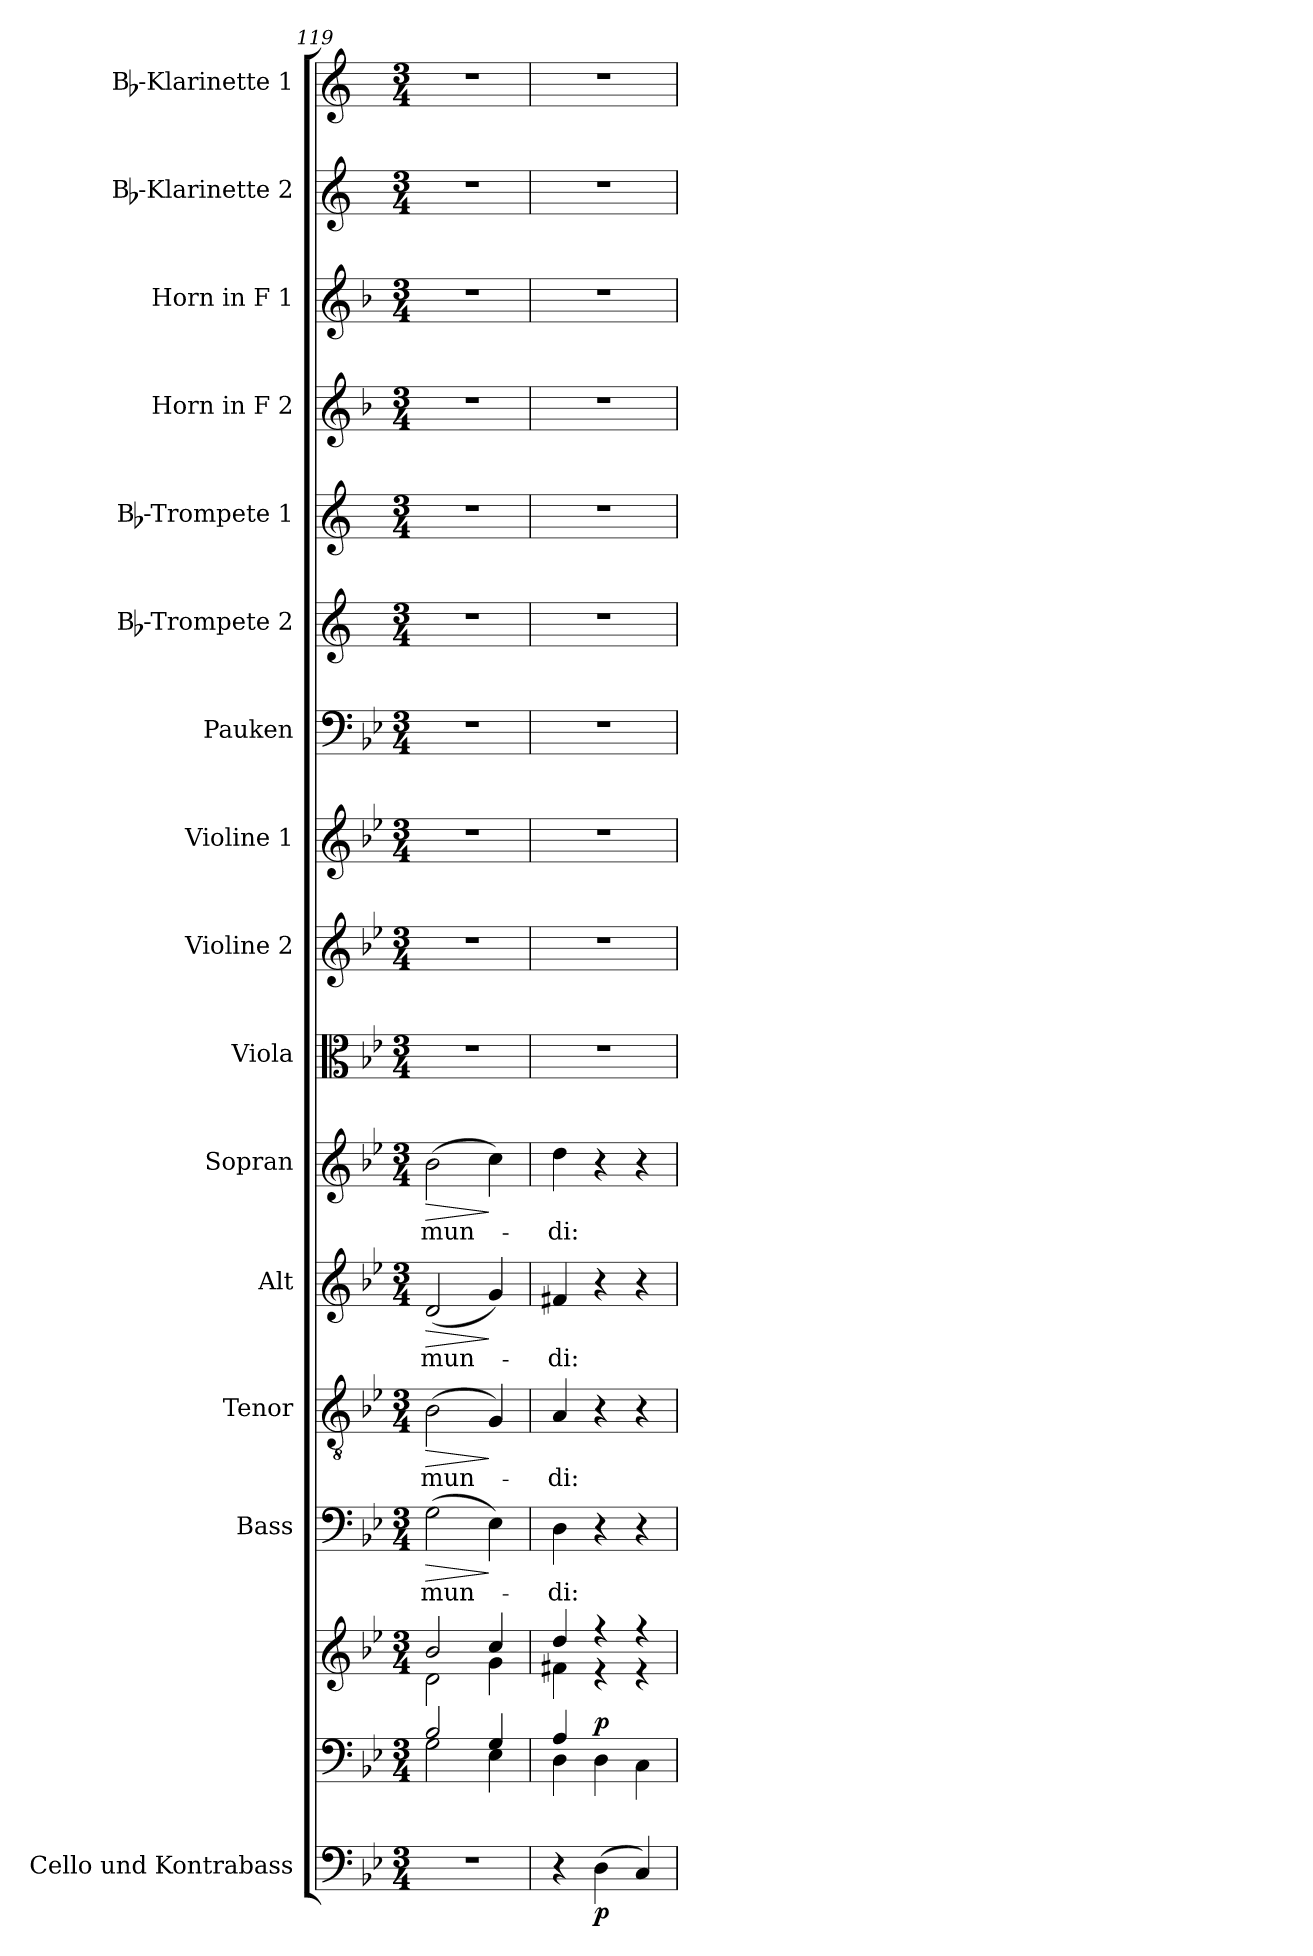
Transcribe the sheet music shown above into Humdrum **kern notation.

**kern	**dynam	**kern	**kern	**dynam	**kern	**text	**dynam	**kern	**text	**dynam	**kern	**text	**dynam	**kern	**text	**dynam	**kern	**kern	**kern	**kern	**kern	**kern	**kern	**kern	**kern	**kern
*part16	*part16	*part15	*part15	*part15	*part14	*part14	*part14	*part13	*part13	*part13	*part12	*part12	*part12	*part11	*part11	*part11	*part10	*part9	*part8	*part7	*part6	*part5	*part4	*part3	*part2	*part1
*staff17	*staff17	*staff16	*staff15	*staff15/16	*staff14	*staff14	*staff14	*staff13	*staff13	*staff13	*staff12	*staff12	*staff12	*staff11	*staff11	*staff11	*staff10	*staff9	*staff8	*staff7	*staff6	*staff5	*staff4	*staff3	*staff2	*staff1
*I"Cello und Kontrabass	*	*	*	*	*I"Bass	*	*	*I"Tenor	*	*	*I"Alt	*	*	*I"Sopran	*	*	*I"Viola	*I"Violine 2	*I"Violine 1	*I"Pauken	*I"Bb-Trompete 2	*I"Bb-Trompete 1	*I"Horn in F 2	*I"Horn in F 1	*I"Bb-Klarinette 2	*I"Bb-Klarinette 1
*I'Kb.	*	*	*	*	*I'B.	*	*	*I'T.	*	*	*I'A.	*	*	*I'S.	*	*	*I'Vla.	*I'Vl. 2	*I'Vl. 1	*I'Pk.	*I'Bb Trp. 2	*I'Bb Trp. 1	*	*	*I'Bb Kl. 2	*I'Bb Kl. 1
*clefF4	*	*clefF4	*clefG2	*	*clefF4	*	*	*clefGv2	*	*	*clefG2	*	*	*clefG2	*	*	*clefC3	*clefG2	*clefG2	*clefF4	*clefG2	*clefG2	*clefG2	*clefG2	*clefG2	*clefG2
*ITrd7c12	*	*	*	*	*	*	*	*	*	*	*	*	*	*	*	*	*	*	*	*	*ITrd1c2	*ITrd1c2	*ITrd4c7	*ITrd4c7	*ITrd1c2	*ITrd1c2
*k[b-e-]	*	*k[b-e-]	*k[b-e-]	*	*k[b-e-]	*	*	*k[b-e-]	*	*	*k[b-e-]	*	*	*k[b-e-]	*	*	*k[b-e-]	*k[b-e-]	*k[b-e-]	*k[b-e-]	*k[b-e-]	*k[b-e-]	*k[b-e-]	*k[b-e-]	*k[b-e-]	*k[b-e-]
*B-:	*	*B-:	*B-:	*	*B-:	*	*	*B-:	*	*	*B-:	*	*	*B-:	*	*	*B-:	*B-:	*B-:	*B-:	*B-:	*B-:	*B-:	*B-:	*B-:	*B-:
*M3/4	*	*M3/4	*M3/4	*	*M3/4	*	*	*M3/4	*	*	*M3/4	*	*	*M3/4	*	*	*M3/4	*M3/4	*M3/4	*M3/4	*M3/4	*M3/4	*M3/4	*M3/4	*M3/4	*M3/4
=119	=119	=119	=119	=119	=119	=119	=119	=119	=119	=119	=119	=119	=119	=119	=119	=119	=119	=119	=119	=119	=119	=119	=119	=119	=119	=119
*	*	*^	*^	*	*	*	*	*	*	*	*	*	*	*	*	*	*	*	*	*	*	*	*	*	*	*
!	!	!	!	!	!	!	!	!LO:LY:b	!LO:HP:b	!	!LO:LY:b	!LO:HP:b	!	!LO:LY:b	!LO:HP:b	!	!LO:LY:b	!LO:HP:b	!	!	!	!	!	!	!	!	!	!
2.r	.	2B-!/	2G!\	2b-!/	2d!\	.	(>2G\	mun-	>	(>2B-\	mun-	>	(<2d/	mun-	>	(>2b-\	mun-	>	2.r	2.r	2.r	2.r	2.r	2.r	2.r	2.r	2.r	2.r
.	.	4G!/	4E-!\	4cc!/	4g!\	.	4E-\)	.	]	4G/)	.	]	4g/)	.	]	4cc\)	.	]	.	.	.	.	.	.	.	.	.	.
!!LO:PB:g=z
=120	=120	=120	=120	=120	=120	=120	=120	=120	=120	=120	=120	=120	=120	=120	=120	=120	=120	=120	=120	=120	=120	=120	=120	=120	=120	=120	=120	=120
!	!	!	!	!	!	!	!	!LO:LY:b	!	!	!LO:LY:b	!	!	!LO:LY:b	!	!	!LO:LY:b	!	!	!	!	!	!	!	!	!	!	!
4r	.	4A!/	4D!\	4dd!/	4f#X!\	.	4D\	-di:	.	4A/	-di:	.	4f#X/	-di:	.	4dd\	-di:	.	2.r	2.r	2.r	2.r	2.r	2.r	2.r	2.r	2.r	2.r
!	!LO:DY:b	!	!	!	!	!LO:DY:a=2	!	!	!	!	!	!	!	!	!	!	!	!	!	!	!	!	!	!	!	!	!	!
(>4DD\	p	4D\	4ryy	4r	4r	p	4r	.	.	4r	.	.	4r	.	.	4r	.	.	.	.	.	.	.	.	.	.	.	.
4CC/)	.	4C\	4ryy	4r	4r	.	4r	.	.	4r	.	.	4r	.	.	4r	.	.	.	.	.	.	.	.	.	.	.	.
*	*	*v	*v	*	*	*	*	*	*	*	*	*	*	*	*	*	*	*	*	*	*	*	*	*	*	*	*	*
*	*	*	*v	*v	*	*	*	*	*	*	*	*	*	*	*	*	*	*	*	*	*	*	*	*	*	*	*
=	=	=	=	=	=	=	=	=	=	=	=	=	=	=	=	=	=	=	=	=	=	=	=	=	=	=
*-	*-	*-	*-	*-	*-	*-	*-	*-	*-	*-	*-	*-	*-	*-	*-	*-	*-	*-	*-	*-	*-	*-	*-	*-	*-	*-
